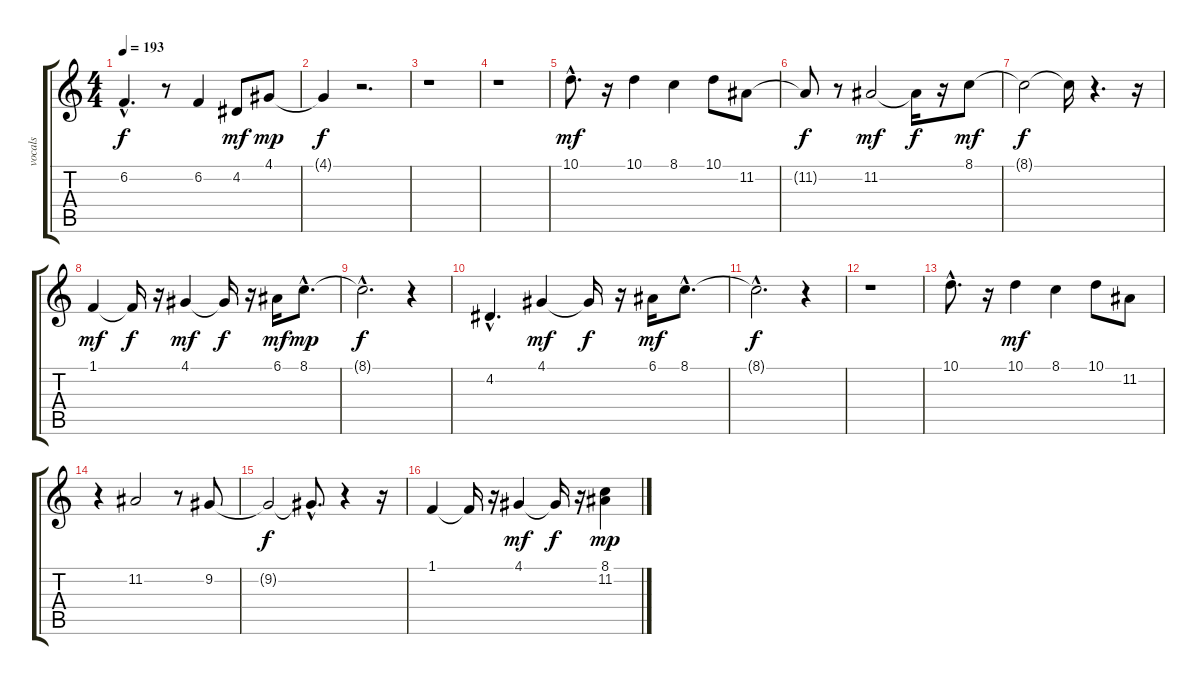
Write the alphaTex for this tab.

\track ("vocals" "vocals") {instrument panflute}
\staff {score tabs}
\tuning (E4 B3 G3 D3 A2 E2) {hide}
\ts (4 4)
\tempo 193
\clef g2
\ks c
6.2{hac t}.4{d dy f} r.8 6.2.4 4.2.8{dy mf} 4.1.8{dy mp} |
4.1{t}.4{dy f} r.2{d} |
r.1 |
r.1 |
10.1{hac}.8{d dy mf} r.16 10.1.4 8.1.4 10.1.8 11.2.8 |
11.2{t}.8{dy f} r.8 11.2.2{dy mf} 11.2{t}.16{dy f} r.16 8.1.8{dy mf} |
8.1{t}.2{dy f} 8.1{t}.16 r.4{d} r.16 |
1.1.4{dy mf} 1.1{t}.16{dy f} r.16 4.1.4{dy mf} 4.1{t}.16{dy f} r.16 6.1.16{dy mf} 8.1{hac}.8{d dy mp} |
8.1{hac t}.2{d dy f} r.4 |
4.2{hac}.4{d} 4.1.4{dy mf} 4.1{t}.16{dy f} r.16 6.1.16{dy mf} 8.1{hac}.8{d} |
8.1{hac t}.2{d dy f} r.4 |
r.1 |
10.1{hac}.8{d} r.16 10.1.4{dy mf} 8.1.4 10.1.8 11.2.8 |
r.4 11.2.2 r.8 9.2.8 |
9.2{t}.2{dy f} 9.2{hac t}.8{d} r.4 r.16 |
1.1.4 1.1{t}.16 r.16 4.1.4{dy mf} 4.1{t}.16{dy f} r.16 (8.1 11.2).4{dy mp}
